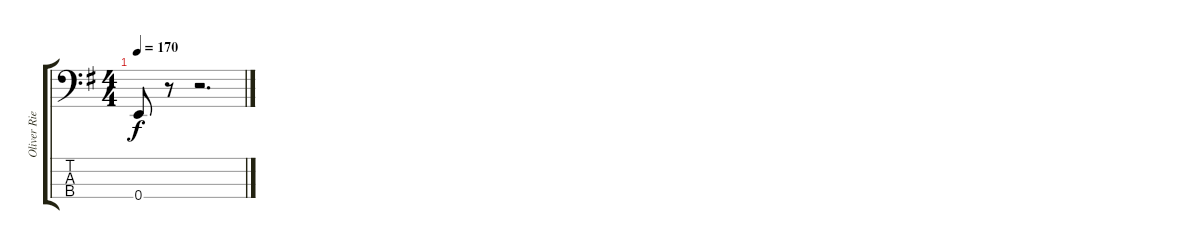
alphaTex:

\track ("Oliver Riedel - Bass" "Oliver Rie") {instrument electricbasspick}
\staff {score tabs}
\tuning (G2 D2 A1 E1) {hide}
\ts (4 4)
\tempo 170
\clef f4
\ks g
0.4.8{dy f} r.8 r.2{d}
